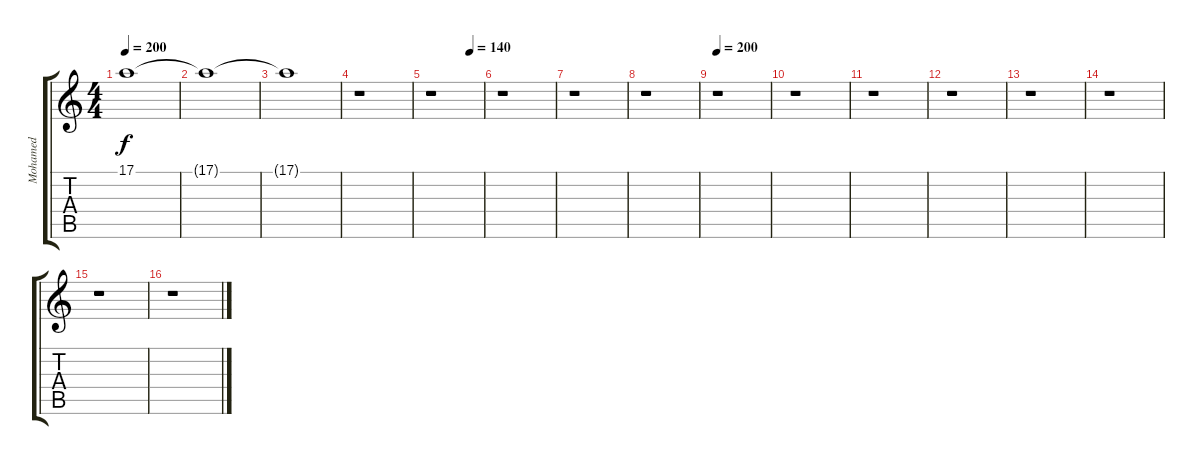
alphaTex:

\track ("Mohamed" "Mohamed") {instrument violin}
\staff {score tabs}
\tuning (E4 B3 G3 D3 A2 E2) {hide}
\ts (4 4)
\tempo 200
\clef g2
\ks c
17.1{t}.1{dy f} |
17.1{t}.1 |
17.1{t}.1 |
r.1 |
\tempo (140 0.75)
r.1 |
r.1 |
r.1 |
r.1 |
\tempo 200
r.1 |
r.1 |
r.1 |
r.1 |
r.1 |
r.1 |
r.1 |
r.1
